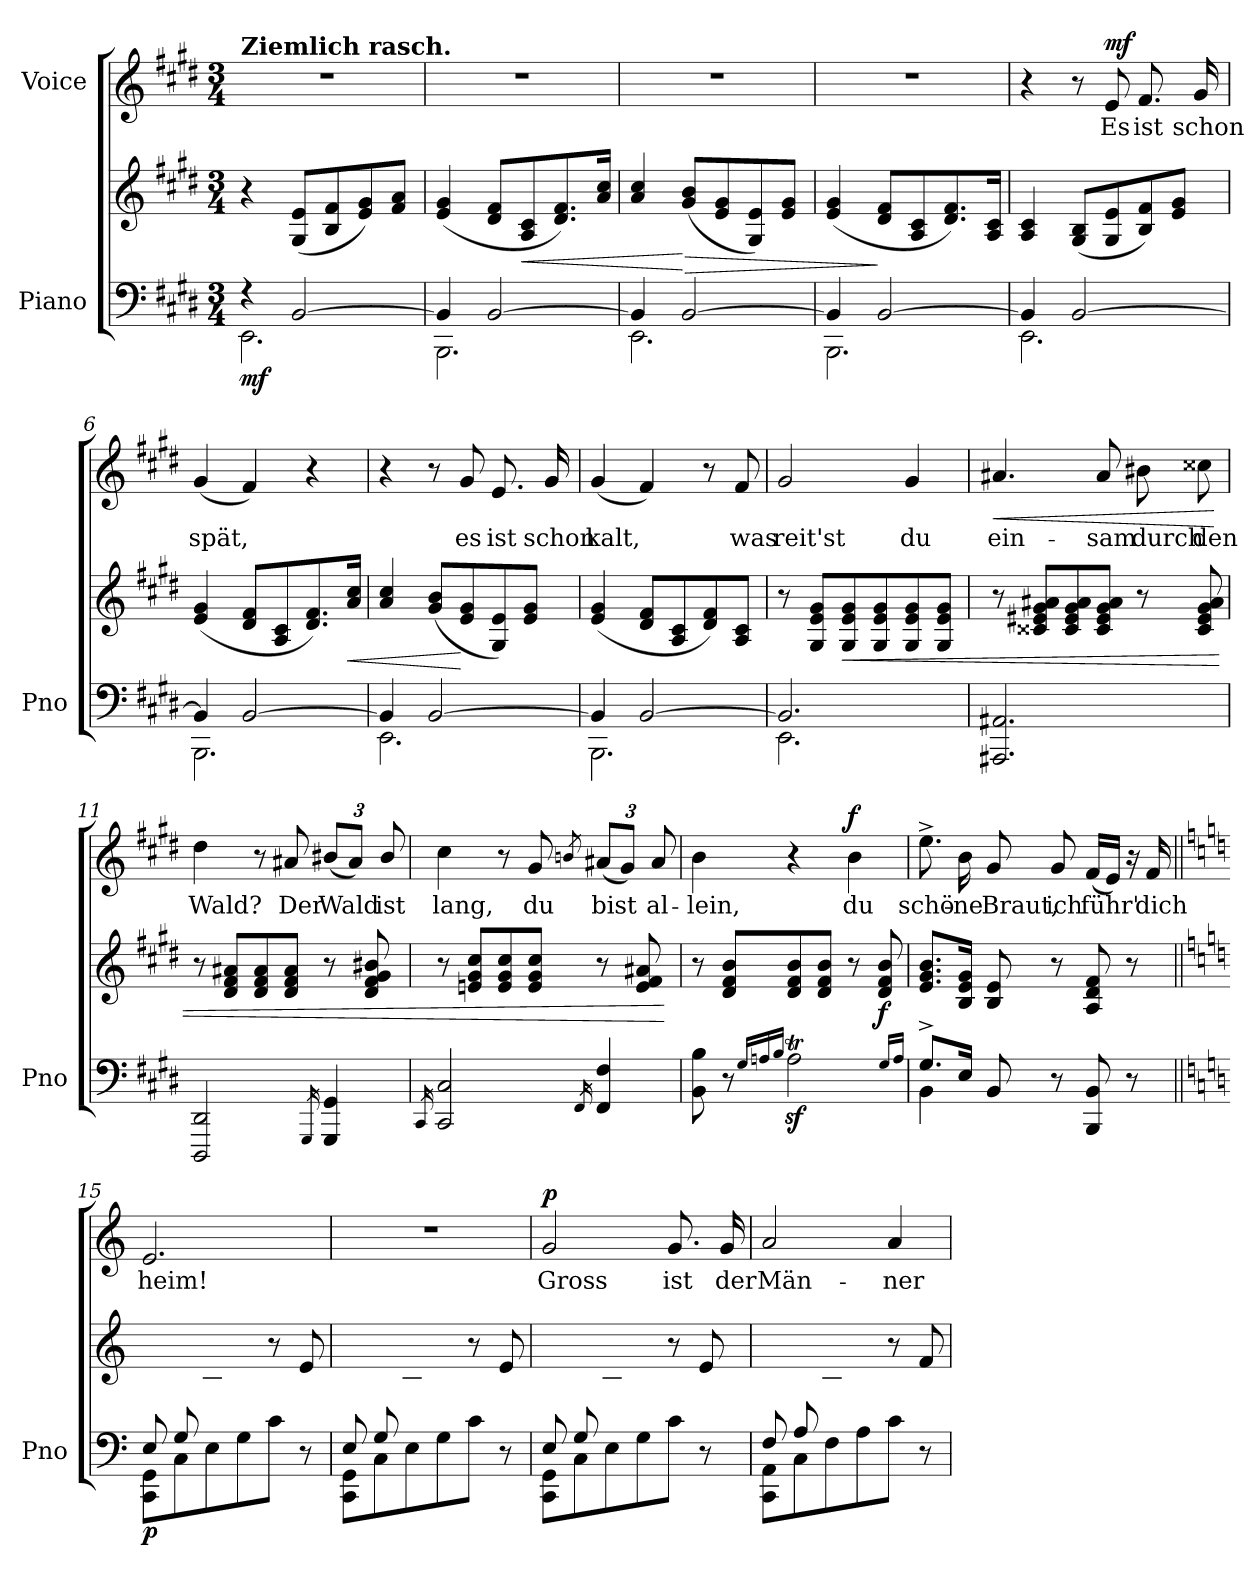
**kern	**kern	**dynam	**kern	**text	**dynam
*part2	*part2	*part2	*part1	*part1	*part1
*staff3	*staff2	*staff2/3	*staff1	*staff1	*staff1
*I"Piano	*	*	*I"Voice	*	*
*I'Pno	*	*	*	*	*
*clefF4	*clefG2	*	*clefG2	*	*
*k[f#c#g#d#]	*k[f#c#g#d#]	*	*k[f#c#g#d#]	*	*
*M3/4	*M3/4	*	*M3/4	*	*
=1	=1	=1	=1	=1	=1
*^	*	*	*	*	*
!	!	!	!	!LO:TX:a:B:t=Ziemlich rasch.	!	!
!	!	!	!LO:DY:b=2	!	!	!
4r	2.EE\	4r	mf	2.r	.	.
[2BB/	.	(8G#/ 8e/L	.	.	.	.
.	.	8B/ 8f#/	.	.	.	.
.	.	8e/ 8g#/)	.	.	.	.
.	.	8f#/ 8a/J	.	.	.	.
=2	=2	=2	=2	=2	=2	=2
4BB/]	2.BBB\	(4e/ 4g#/	.	2.r	.	.
[2BB/	.	8d#/ 8f#/L	.	.	.	.
!	!	!	!LO:HP:b	!	!	!
.	.	8A/ 8c#/	<	.	.	.
.	.	8.d#/ 8.f#/)	.	.	.	.
.	.	16a/ 16cc#/Jk	.	.	.	.
=3	=3	=3	=3	=3	=3	=3
4BB/]	2.EE\	4a/ 4cc#/	.	2.r	.	.
!	!	!	!LO:HP:n=1:b	!	!	!
[2BB/	.	(8g#/ 8b/L	[ >	.	.	.
.	.	8e/ 8g#/	.	.	.	.
.	.	8G#/ 8e/)	.	.	.	.
.	.	8e/ 8g#/J	.	.	.	.
=4	=4	=4	=4	=4	=4	=4
4BB/]	2.BBB\	(4e/ 4g#/	.	2.r	.	.
[2BB/	.	8d#/ 8f#/L	]	.	.	.
.	.	8A/ 8c#/	.	.	.	.
.	.	8.d#/ 8.f#/)	.	.	.	.
.	.	16A/ 16c#/Jk	.	.	.	.
=5	=5	=5	=5	=5	=5	=5
4BB/]	2.EE\	4A/ 4c#/	.	4r	.	.
[2BB/	.	(8G#/ 8B/L	.	8r	.	.
!	!	!	!	!	!LO:LY:b	!LO:DY:b
.	.	8G#/ 8e/	.	8e/	Es	mf
!	!	!	!	!	!LO:LY:b	!
.	.	8B/ 8f#/)	.	8.f#/	ist	.
.	.	8e/ 8g#/J	.	.	.	.
!	!	!	!	!	!LO:LY:b	!
.	.	.	.	16g#/	schon	.
!!LO:LB:g=z
=6	=6	=6	=6	=6	=6	=6
!	!	!	!	!	!LO:LY:b	!
4BB/]	2.BBB\	(4e/ 4g#/	.	(4g#/	spät,	.
[2BB/	.	8d#/ 8f#/L	.	4f#/)	.	.
.	.	8A/ 8c#/	.	.	.	.
.	.	8.d#/ 8.f#/)	.	4r	.	.
!	!	!	!LO:HP:b	!	!	!
.	.	16a/ 16cc#/Jk	<	.	.	.
=7	=7	=7	=7	=7	=7	=7
4BB/]	2.EE\	4a/ 4cc#/	.	4r	.	.
[2BB/	.	(8g#/ 8b/L	.	8r	.	.
!	!	!	!	!	!LO:LY:b	!
.	.	8e/ 8g#/	[	8g#/	es	.
!	!	!	!	!	!LO:LY:b	!
.	.	8G#/ 8e/)	.	8.e/	ist	.
.	.	8e/ 8g#/J	.	.	.	.
!	!	!	!	!	!LO:LY:b	!
.	.	.	.	16g#/	schon	.
=8	=8	=8	=8	=8	=8	=8
!	!	!	!	!	!LO:LY:b	!
4BB/]	2.BBB\	(4e/ 4g#/	.	(4g#/	kalt,	.
[2BB/	.	8d#/ 8f#/L	.	4f#/)	.	.
.	.	8A/ 8c#/	.	.	.	.
.	.	8d#/ 8f#/)	.	8r	.	.
!	!	!	!	!	!LO:LY:b	!
.	.	8A/ 8c#/J	.	8f#/	was	.
=9	=9	=9	=9	=9	=9	=9
!	!	!	!	!	!LO:LY:b	!
2.BB/]	2.EE\	8r	.	2g#/	reit'st	.
.	.	8G#/ 8e/ 8g#/L	.	.	.	.
!	!	!	!LO:HP:b	!	!	!
.	.	8G#/ 8e/ 8g#/	<	.	.	.
.	.	8G#/ 8e/ 8g#/	.	.	.	.
!	!	!	!	!	!LO:LY:b	!
.	.	8G#/ 8e/ 8g#/	.	4g#/	du	.
.	.	8G#/ 8e/ 8g#/J	.	.	.	.
*v	*v	*	*	*	*	*
=10	=10	=10	=10	=10	=10
!	!	!	!	!LO:LY:b	!LO:HP:b
2.AAA#X/ 2.AA#X/	8r	.	4.a#X/	ein-	<
.	8c##X/ 8e#X/ 8g#/ 8a#X/L	.	.	.	.
.	8c##/ 8e#/ 8g#/ 8a#/	.	.	.	.
!	!	!	!	!LO:LY:b	!
.	8c##/ 8e#/ 8g#/ 8a#/J	.	8a#/	-sam	.
!	!	!	!	!LO:LY:b	!
.	8r	.	8b#X\	durch	.
!	!	!	!	!LO:LY:b	!
.	8c##/ 8e#/ 8g#/ 8a#/	.	8cc##X\	den	.
.	.	.	.	.	[
!!LO:LB:g=z
=11	=11	=11	=11	=11	=11
!	!	!	!	!LO:LY:b	!
2DDD#/ 2DD#/	8r	.	4dd#\	Wald?	.
.	8d#/ 8f#/ 8a#X/L	.	.	.	.
.	8d#/ 8f#/ 8a#/	.	8r	.	.
!	!	!	!	!LO:LY:b	!
.	8d#/ 8f#/ 8a#/J	.	8a#X/	Der	.
16qGGG#/	.	.	.	.	.
*	*	*	*Xbrackettup	*	*
!	!	!	!	!LO:LY:b	!
4GGG#/ 4GG#/	8r	.	(12b#X/L	Wald	.
.	.	.	12a#/J)	.	.
.	8d#/ 8f#/ 8g#/ 8b#X/	.	.	.	.
!	!	!	!	!LO:LY:b	!
.	.	.	12b#/	ist	.
=12	=12	=12	=12	=12	=12
16qCC#/	.	.	.	.	.
!	!	!	!	!LO:LY:b	!
2CC#/ 2C#/	8r	.	4cc#\	lang,	.
.	8en/ 8g#/ 8cc#/L	.	.	.	.
.	8e/ 8g#/ 8cc#/	.	8r	.	.
!	!	!	!	!LO:LY:b	!
.	8e/ 8g#/ 8cc#/J	.	8g#/	du	.
16qFF#/	.	.	8qbn/	.	.
!	!	!	!	!LO:LY:b	!
4FF#/ 4F#/	8r	.	(12a#X/L	bist	.
.	.	.	12g#/J)	.	.
.	8e/ 8f#/ 8a#X/	.	.	.	.
!	!	!	!	!LO:LY:b	!
.	.	.	12a#/	al-	.
.	.	[	.	.	.
=13	=13	=13	=13	=13	=13
!	!	!	!	!LO:LY:b	!
8BB\ 8B\	8r	.	4b\	-lein,	.
8r	8d#/ 8f#/ 8b/L	.	.	.	.
16qG#/LL	.	.	.	.	.
16qAn/	.	.	.	.	.
16qB/JJ	.	.	.	.	.
2Az<T\	8d#/ 8f#/ 8b/	.	4r	.	.
.	8d#/ 8f#/ 8b/J	.	.	.	.
!	!	!	!	!LO:LY:b	!LO:DY:b
.	8r	.	4b\	du	f
!	!	!LO:DY:b	!	!	!
.	8d#/ 8f#/ 8b/	f	.	.	.
16qG#/LL	.	.	.	.	.
16qA/JJ	.	.	.	.	.
=14	=14	=14	=14	=14	=14
*^	*	*	*	*	*
!	!	!	!	!	!LO:LY:b	!
8.G#^/L	4BB\	8.e/ 8.g#/ 8.b/L	.	8.ee^\	schö-	.
!	!	!	!	!	!LO:LY:b	!
16E/Jk	.	16B/ 16e/ 16g#/Jk	.	16b\	-ne	.
!	!	!	!	!	!LO:LY:b	!
8BB/	2ryy	8B/ 8e/	.	8g#/	Braut,	.
!	!	!	!	!	!LO:LY:b	!
8r	.	8r	.	8g#/	ich	.
!	!	!	!	!	!LO:LY:b	!
8BBB/ 8BB/	.	8A/ 8d#/ 8f#/	.	(16f#/LL	führ'	.
.	.	.	.	16e/JJ)	.	.
8r	.	8r	.	16r	.	.
!	!	!	!	!	!LO:LY:b	!
.	.	.	.	16f#/	dich	.
!!LO:LB:g=z
=15||	=15||	=15||	=15||	=15||	=15||	=15||
*k[]	*	*k[]	*	*k[]	*	*
!	!	!	!LO:DY:b=2	!	!LO:LY:b	!
(8E/L	8CC\ 8GG\L	4ryy	p	2.e/	heim!	.
8G/	8C\	.	.	.	.	.
2ryy	8E\	8c/	.	.	.	.
.	8G\	8e/J)	.	.	.	.
.	8c\J	8r	.	.	.	.
.	8r	8e/	.	.	.	.
=16	=16	=16	=16	=16	=16	=16
(8E/L	8CC\ 8GG\L	4ryy	.	2.r	.	.
8G/	8C\	.	.	.	.	.
2ryy	8E\	8c/	.	.	.	.
.	8G\	8e/J)	.	.	.	.
.	8c\J	8r	.	.	.	.
.	8r	8e/	.	.	.	.
=17	=17	=17	=17	=17	=17	=17
!	!	!	!	!	!LO:LY:b	!LO:DY:b
(8E/L	8CC\ 8GG\L	4ryy	.	2g/	Gross	p
8G/	8C\	.	.	.	.	.
2ryy	8E\	8c/	.	.	.	.
.	8G\	8e/J)	.	.	.	.
!	!	!	!	!	!LO:LY:b	!
.	8c\J	8r	.	8.g/	ist	.
.	8r	8e/	.	.	.	.
!	!	!	!	!	!LO:LY:b	!
.	.	.	.	16g/	der	.
=18	=18	=18	=18	=18	=18	=18
!	!	!	!	!	!LO:LY:b	!
(8F/L	8CC\ 8AA\L	4ryy	.	2a/	Män-	.
8A/	8C\	.	.	.	.	.
2ryy	8F\	8c/	.	.	.	.
.	8A\	8f/J)	.	.	.	.
!	!	!	!	!	!LO:LY:b	!
.	8c\J	8r	.	4a/	-ner	.
.	8r	8f/	.	.	.	.
*v	*v	*	*	*	*	*
=	=	=	=	=	=
*-	*-	*-	*-	*-	*-
